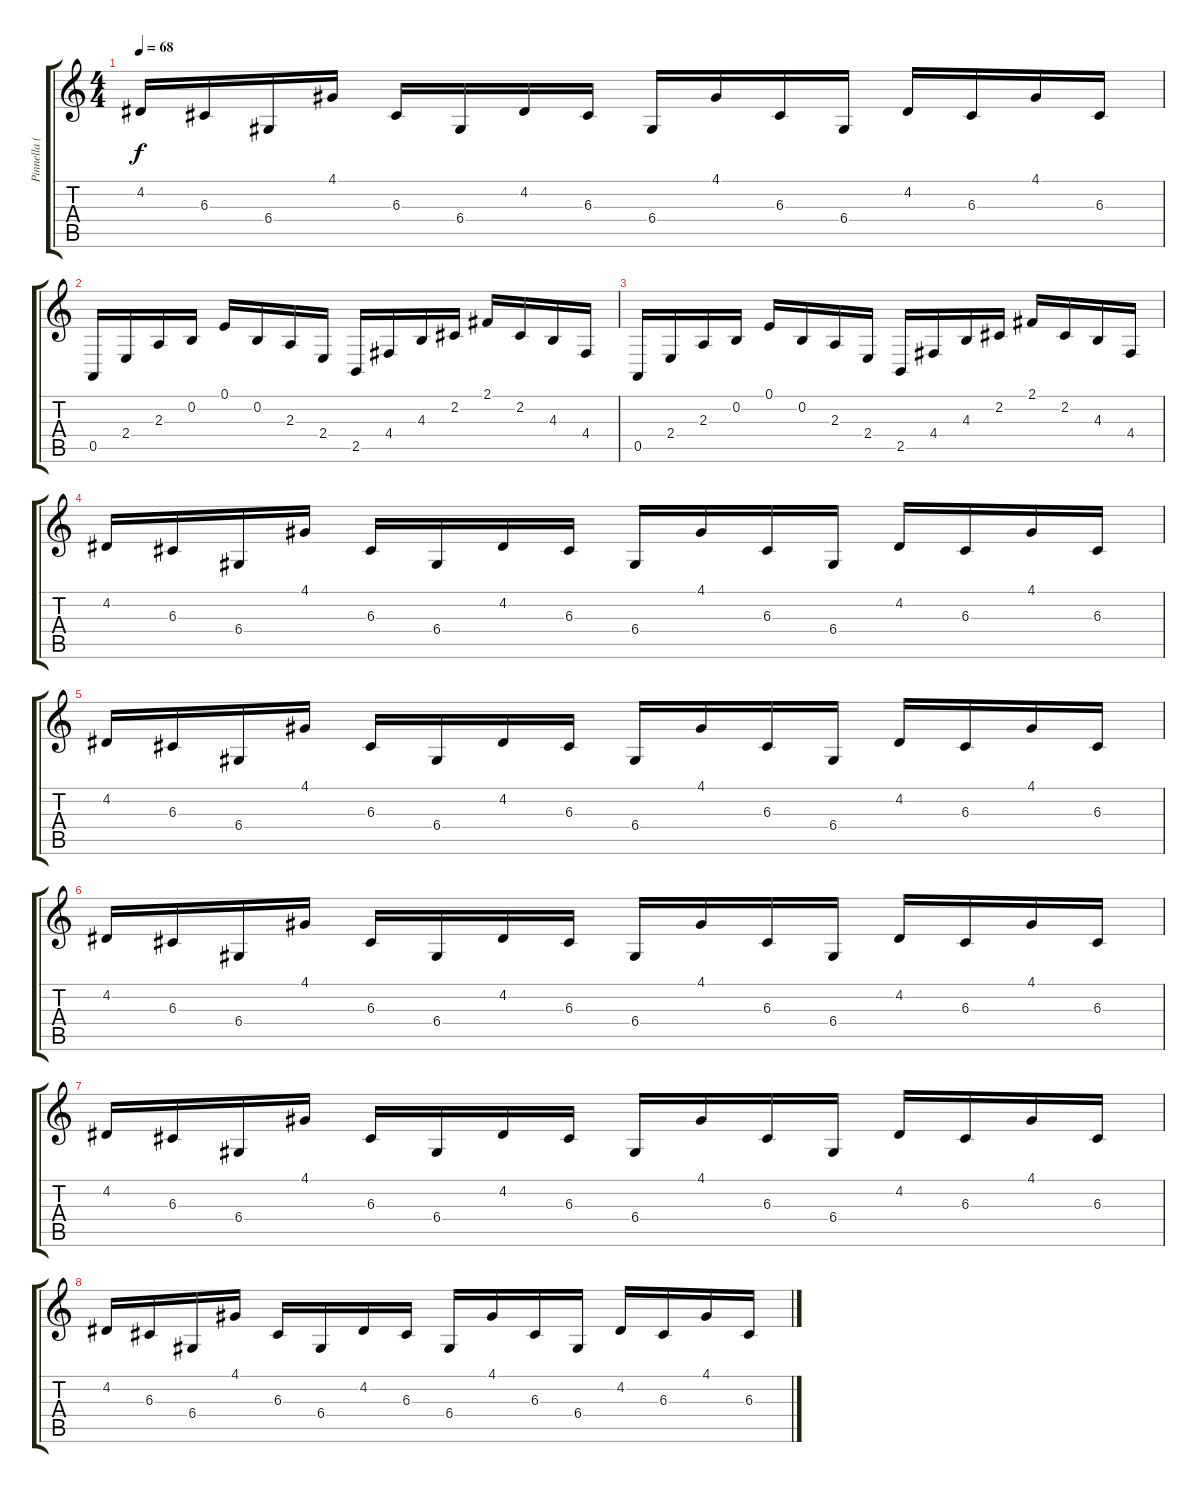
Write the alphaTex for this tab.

\track ("Pinnella (Piano)" "Pinnella (") {instrument brightacousticpiano}
\staff {score tabs}
\tuning (E4 B3 G3 D3 A2 E2) {hide}
\ts (4 4)
\tempo 68
\clef g2
\ks c
4.2.16{dy f} 6.3.16 6.4.16 4.1.16 6.3.16 6.4.16 4.2.16 6.3.16 6.4.16 4.1.16 6.3.16 6.4.16 4.2.16 6.3.16 4.1.16 6.3.16 |
0.5.16 2.4.16 2.3.16 0.2.16 0.1.16 0.2.16 2.3.16 2.4.16 2.5.16 4.4.16 4.3.16 2.2.16 2.1.16 2.2.16 4.3.16 4.4.16 |
0.5.16 2.4.16 2.3.16 0.2.16 0.1.16 0.2.16 2.3.16 2.4.16 2.5.16 4.4.16 4.3.16 2.2.16 2.1.16 2.2.16 4.3.16 4.4.16 |
4.2.16 6.3.16 6.4.16 4.1.16 6.3.16 6.4.16 4.2.16 6.3.16 6.4.16 4.1.16 6.3.16 6.4.16 4.2.16 6.3.16 4.1.16 6.3.16 |
4.2.16 6.3.16 6.4.16 4.1.16 6.3.16 6.4.16 4.2.16 6.3.16 6.4.16 4.1.16 6.3.16 6.4.16 4.2.16 6.3.16 4.1.16 6.3.16 |
4.2.16 6.3.16 6.4.16 4.1.16 6.3.16 6.4.16 4.2.16 6.3.16 6.4.16 4.1.16 6.3.16 6.4.16 4.2.16 6.3.16 4.1.16 6.3.16 |
4.2.16 6.3.16 6.4.16 4.1.16 6.3.16 6.4.16 4.2.16 6.3.16 6.4.16 4.1.16 6.3.16 6.4.16 4.2.16 6.3.16 4.1.16 6.3.16 |
4.2.16 6.3.16 6.4.16 4.1.16 6.3.16 6.4.16 4.2.16 6.3.16 6.4.16 4.1.16 6.3.16 6.4.16 4.2.16 6.3.16 4.1.16 6.3.16
